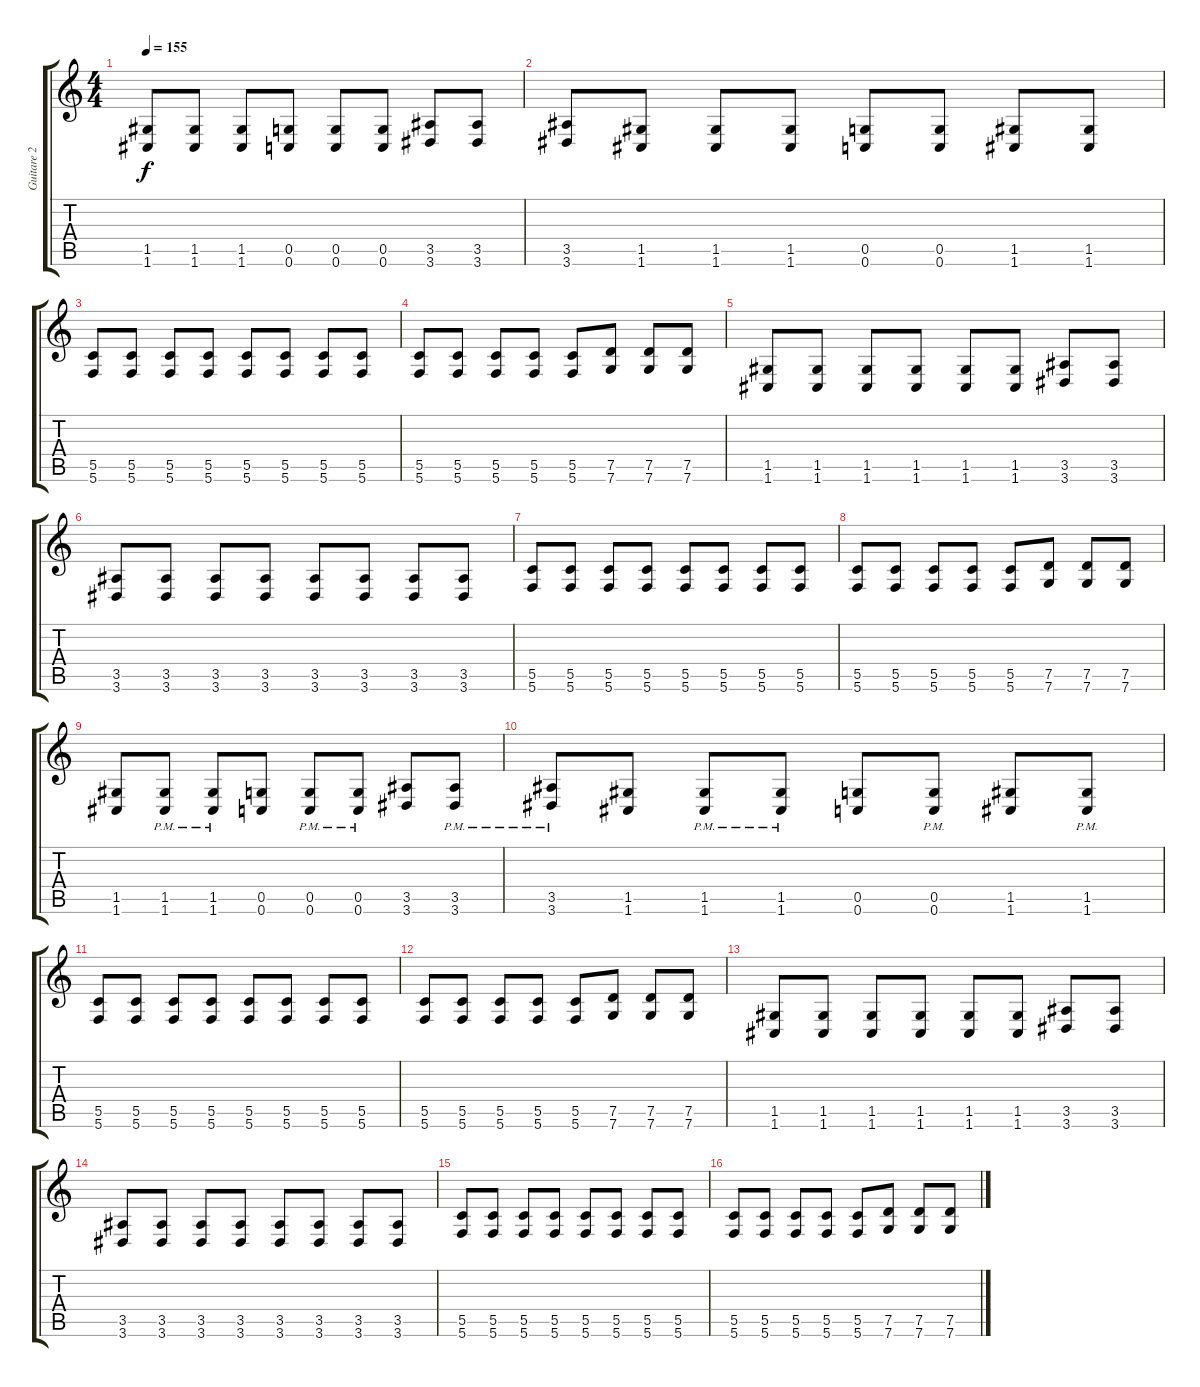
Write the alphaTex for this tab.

\track ("Guitare 2" "Guitare 2") {instrument distortionguitar}
\staff {score tabs}
\tuning (D4 A3 F3 C3 G2 C2) {hide}
\ts (4 4)
\tempo 155
\clef g2
\ks c
(1.5 1.6).8{dy f} (1.5 1.6).8 (1.5 1.6).8 (0.5 0.6).8 (0.5 0.6).8 (0.5 0.6).8 (3.5 3.6).8 (3.5 3.6).8 |
(3.5 3.6).8 (1.5 1.6).8 (1.5 1.6).8 (1.5 1.6).8 (0.5 0.6).8 (0.5 0.6).8 (1.5 1.6).8 (1.5 1.6).8 |
\section ("" "")
(5.5 5.6).8 (5.5 5.6).8 (5.5 5.6).8 (5.5 5.6).8 (5.5 5.6).8 (5.5 5.6).8 (5.5 5.6).8 (5.5 5.6).8 |
(5.5 5.6).8 (5.5 5.6).8 (5.5 5.6).8 (5.5 5.6).8 (5.5 5.6).8 (7.5 7.6).8 (7.5 7.6).8 (7.5 7.6).8 |
(1.5 1.6).8 (1.5 1.6).8 (1.5 1.6).8 (1.5 1.6).8 (1.5 1.6).8 (1.5 1.6).8 (3.5 3.6).8 (3.5 3.6).8 |
(3.5 3.6).8 (3.5 3.6).8 (3.5 3.6).8 (3.5 3.6).8 (3.5 3.6).8 (3.5 3.6).8 (3.5 3.6).8 (3.5 3.6).8 |
(5.5 5.6).8 (5.5 5.6).8 (5.5 5.6).8 (5.5 5.6).8 (5.5 5.6).8 (5.5 5.6).8 (5.5 5.6).8 (5.5 5.6).8 |
(5.5 5.6).8 (5.5 5.6).8 (5.5 5.6).8 (5.5 5.6).8 (5.5 5.6).8 (7.5 7.6).8 (7.5 7.6).8 (7.5 7.6).8 |
(1.5 1.6).8 (1.5{pm} 1.6{pm}).8 (1.5{pm} 1.6{pm}).8 (0.5 0.6).8 (0.5{pm} 0.6{pm}).8 (0.5{pm} 0.6{pm}).8 (3.5 3.6).8 (3.5{pm} 3.6{pm}).8 |
(3.5{pm} 3.6{pm}).8 (1.5 1.6).8 (1.5{pm} 1.6{pm}).8 (1.5{pm} 1.6{pm}).8 (0.5 0.6).8 (0.5{pm} 0.6{pm}).8 (1.5 1.6).8 (1.5{pm} 1.6{pm}).8 |
(5.5 5.6).8 (5.5 5.6).8 (5.5 5.6).8 (5.5 5.6).8 (5.5 5.6).8 (5.5 5.6).8 (5.5 5.6).8 (5.5 5.6).8 |
(5.5 5.6).8 (5.5 5.6).8 (5.5 5.6).8 (5.5 5.6).8 (5.5 5.6).8 (7.5 7.6).8 (7.5 7.6).8 (7.5 7.6).8 |
(1.5 1.6).8 (1.5 1.6).8 (1.5 1.6).8 (1.5 1.6).8 (1.5 1.6).8 (1.5 1.6).8 (3.5 3.6).8 (3.5 3.6).8 |
(3.5 3.6).8 (3.5 3.6).8 (3.5 3.6).8 (3.5 3.6).8 (3.5 3.6).8 (3.5 3.6).8 (3.5 3.6).8 (3.5 3.6).8 |
(5.5 5.6).8 (5.5 5.6).8 (5.5 5.6).8 (5.5 5.6).8 (5.5 5.6).8 (5.5 5.6).8 (5.5 5.6).8 (5.5 5.6).8 |
(5.5 5.6).8 (5.5 5.6).8 (5.5 5.6).8 (5.5 5.6).8 (5.5 5.6).8 (7.5 7.6).8 (7.5 7.6).8 (7.5 7.6).8
